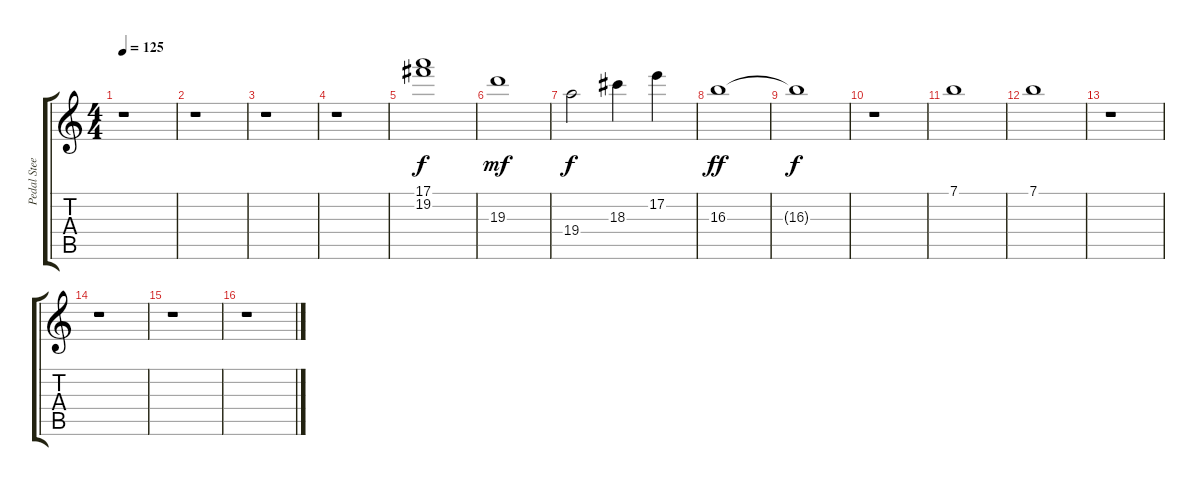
\track ("Pedal Steel" "Pedal Stee") {instrument electricguitarjazz}
\staff {score tabs}
\tuning (E4 B3 G3 D3 A2 E2) {hide}
\ts (4 4)
\tempo 125
\clef g2
\ks c
r.1{dy f} |
r.1 |
r.1 |
r.1 |
(17.1 19.2).1 |
19.3.1{dy mf} |
19.4.2{dy f} 18.3.4 17.2.4 |
16.3.1{dy ff} |
16.3{t}.1{dy f} |
r.1 |
7.1.1 |
7.1.1 |
r.1 |
r.1 |
r.1 |
r.1
